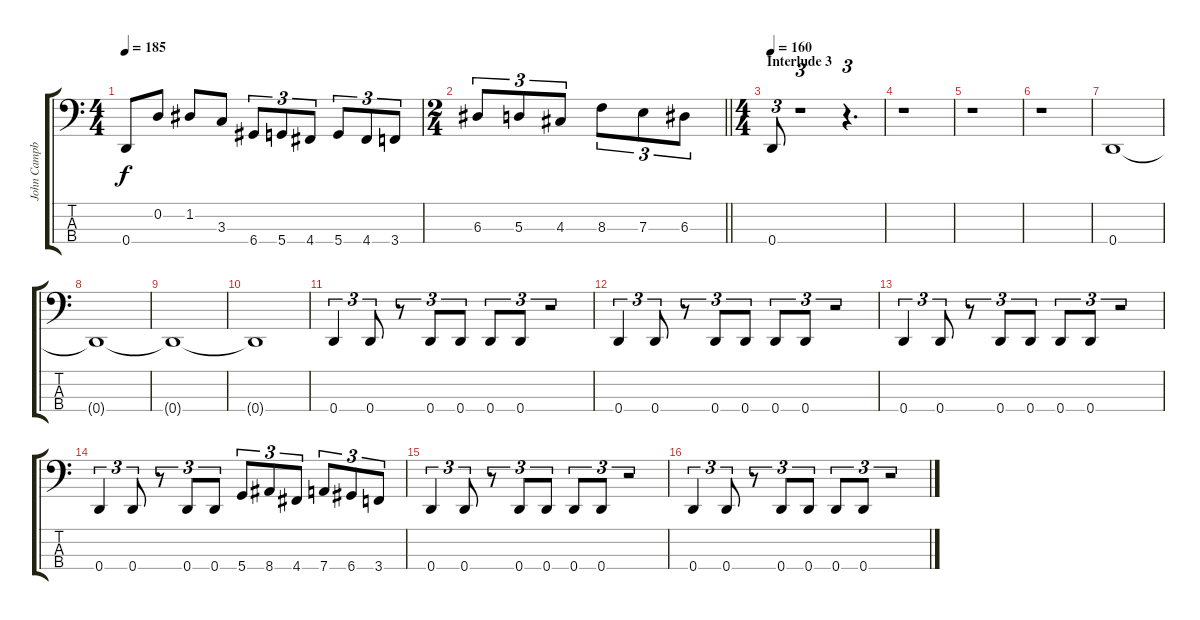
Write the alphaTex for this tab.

\track ("John Campbell" "John Campb") {instrument electricbasspick}
\staff {score tabs}
\tuning (G2 D2 A1 D1) {hide}
\ts (4 4)
\tempo 185
\clef f4
\ks c
0.4.8{dy f} 0.2.8 1.2.8 3.3.8 6.4.8{tu (3 2)} 5.4.8{tu (3 2)} 4.4.8{tu (3 2)} 5.4.8{tu (3 2)} 4.4.8{tu (3 2)} 3.4.8{tu (3 2)} |
\ts (2 4)
\barLineRight lightlight
6.3.8{tu (3 2)} 5.3.8{tu (3 2)} 4.3.8{tu (3 2)} 8.3.8{tu (3 2)} 7.3.8{tu (3 2)} 6.3.8{tu (3 2)} |
\ts (4 4)
\section ("" "Interlude 3")
\tempo 160
0.4.8{tu (3 2)} r.1{tu (3 2)} r.4{d tu (3 2)} |
r.1 |
r.1 |
r.1 |
0.4.1 |
0.4{t}.1 |
0.4{t}.1 |
0.4{t}.1 |
0.4.4{tu (3 2)} 0.4.8{tu (3 2)} r.8{tu (3 2)} 0.4.8{tu (3 2)} 0.4.8{tu (3 2)} 0.4.8{tu (3 2)} 0.4.8{tu (3 2)} r.2{tu (3 2)} |
0.4.4{tu (3 2)} 0.4.8{tu (3 2)} r.8{tu (3 2)} 0.4.8{tu (3 2)} 0.4.8{tu (3 2)} 0.4.8{tu (3 2)} 0.4.8{tu (3 2)} r.2{tu (3 2)} |
0.4.4{tu (3 2)} 0.4.8{tu (3 2)} r.8{tu (3 2)} 0.4.8{tu (3 2)} 0.4.8{tu (3 2)} 0.4.8{tu (3 2)} 0.4.8{tu (3 2)} r.2{tu (3 2)} |
0.4.4{tu (3 2)} 0.4.8{tu (3 2)} r.8{tu (3 2)} 0.4.8{tu (3 2)} 0.4.8{tu (3 2)} 5.4.8{tu (3 2)} 8.4.8{tu (3 2)} 4.4.8{tu (3 2)} 7.4.8{tu (3 2)} 6.4.8{tu (3 2)} 3.4.8{tu (3 2)} |
0.4.4{tu (3 2)} 0.4.8{tu (3 2)} r.8{tu (3 2)} 0.4.8{tu (3 2)} 0.4.8{tu (3 2)} 0.4.8{tu (3 2)} 0.4.8{tu (3 2)} r.2{tu (3 2)} |
0.4.4{tu (3 2)} 0.4.8{tu (3 2)} r.8{tu (3 2)} 0.4.8{tu (3 2)} 0.4.8{tu (3 2)} 0.4.8{tu (3 2)} 0.4.8{tu (3 2)} r.2{tu (3 2)}
